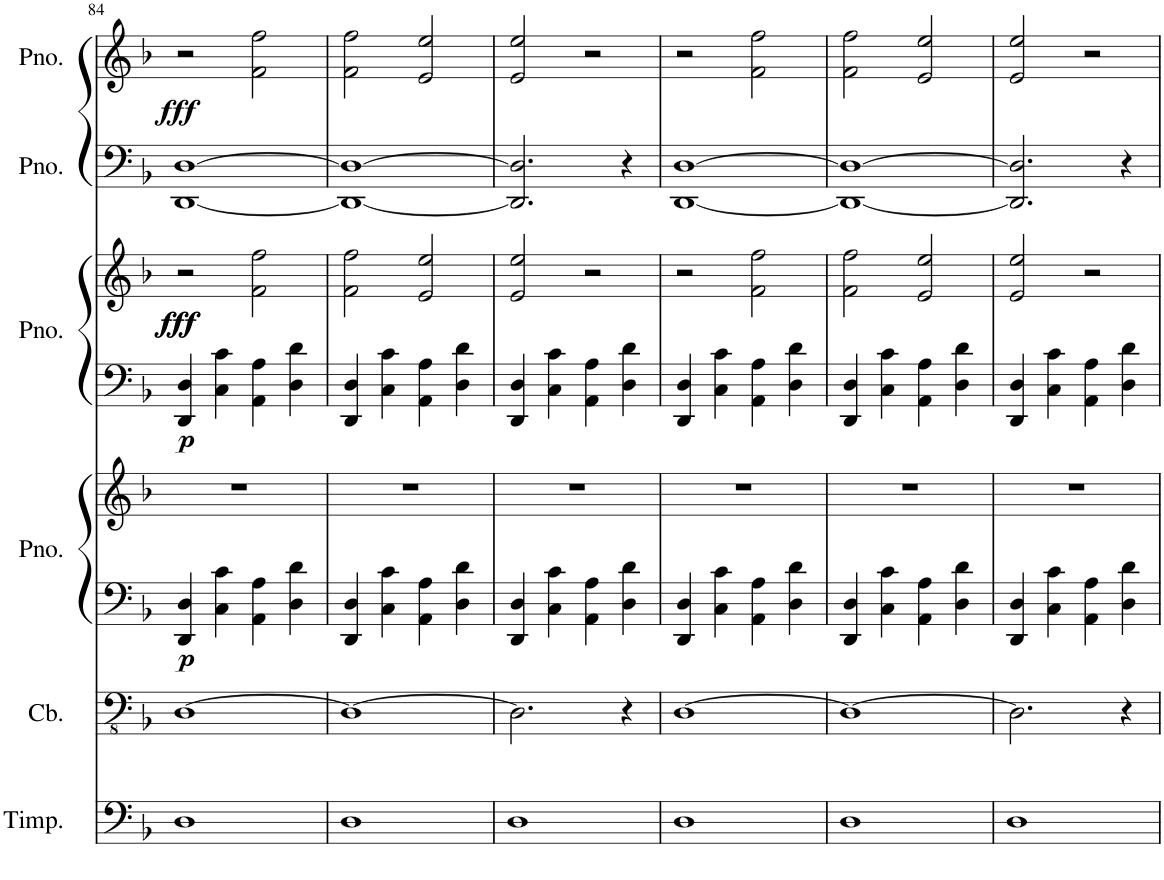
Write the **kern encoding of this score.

**kern	**kern	**kern	**kern	**dynam	**kern	**kern	**dynam	**kern	**kern	**dynam
*part6	*part5	*part4	*part4	*part4	*part3	*part3	*part3	*part2	*part1	*part1
*staff8	*staff7	*staff6	*staff5	*staff5/6	*staff4	*staff3	*staff3/4	*staff2	*staff1	*staff1
*I"Timpani	*I"Double Bass	*I"Piano	*	*	*I"Piano	*	*	*I"Piano	*I"Piano	*
*I'Timp.	*	*I'Pno.	*	*	*I'Pno.	*	*	*I'Pno.	*I'Pno.	*
!!LO:PB:g=z
*clefF4	*clefFv4	*clefF4	*clefG2	*	*clefF4	*clefG2	*	*clefF4	*clefG2	*
*	*Trd7c12	*	*	*	*	*	*	*	*	*
*k[b-]	*k[b-]	*k[b-]	*k[b-]	*	*k[b-]	*k[b-]	*	*k[b-]	*k[b-]	*
*M4/4	*M4/4	*M4/4	*M4/4	*	*M4/4	*M4/4	*	*M4/4	*M4/4	*
=84	=84	=84	=84	=84	=84	=84	=84	=84	=84	=84
!	!	!	!	!LO:DY:b=2	!	!	!LO:DY:b=2	!	!	!
!	!	!	!	!	!	!	!LO:DY:n=1:b	!	!	!
!	!	!	!	!	!	!	!LO:DY:n=2:b	!	!	!LO:DY:b
1D	[1DD	4DD/ 4D/	1r	p	4DD/ 4D/	2r	p fff fff	[1DD [1D	2r	fff
.	.	4C\ 4c\	.	.	4C\ 4c\	.	.	.	.	.
.	.	4AA\ 4A\	.	.	4AA\ 4A\	2f\ 2ff\	.	.	2f\ 2ff\	.
.	.	4D\ 4d\	.	.	4D\ 4d\	.	.	.	.	.
=85	=85	=85	=85	=85	=85	=85	=85	=85	=85	=85
1D	1DD_	4DD/ 4D/	1r	.	4DD/ 4D/	2f\ 2ff\	.	[1DD [1D	2f\ 2ff\	.
.	.	4C\ 4c\	.	.	4C\ 4c\	.	.	.	.	.
.	.	4AA\ 4A\	.	.	4AA\ 4A\	2e/ 2ee/	.	.	2e/ 2ee/	.
.	.	4D\ 4d\	.	.	4D\ 4d\	.	.	.	.	.
=86	=86	=86	=86	=86	=86	=86	=86	=86	=86	=86
1D	2.DD\]	4DD/ 4D/	1r	.	4DD/ 4D/	2e/ 2ee/	.	2.DD/ 2.D/	2e/ 2ee/	.
.	.	4C\ 4c\	.	.	4C\ 4c\	.	.	.	.	.
.	.	4AA\ 4A\	.	.	4AA\ 4A\	2r	.	.	2r	.
.	4r	4D\ 4d\	.	.	4D\ 4d\	.	.	4r	.	.
=87	=87	=87	=87	=87	=87	=87	=87	=87	=87	=87
1D	[1DD	4DD/ 4D/	1r	.	4DD/ 4D/	2r	.	[1DD [1D	2r	.
.	.	4C\ 4c\	.	.	4C\ 4c\	.	.	.	.	.
.	.	4AA\ 4A\	.	.	4AA\ 4A\	2f\ 2ff\	.	.	2f\ 2ff\	.
.	.	4D\ 4d\	.	.	4D\ 4d\	.	.	.	.	.
=88	=88	=88	=88	=88	=88	=88	=88	=88	=88	=88
1D	1DD_	4DD/ 4D/	1r	.	4DD/ 4D/	2f\ 2ff\	.	[1DD [1D	2f\ 2ff\	.
.	.	4C\ 4c\	.	.	4C\ 4c\	.	.	.	.	.
.	.	4AA\ 4A\	.	.	4AA\ 4A\	2e/ 2ee/	.	.	2e/ 2ee/	.
.	.	4D\ 4d\	.	.	4D\ 4d\	.	.	.	.	.
=89	=89	=89	=89	=89	=89	=89	=89	=89	=89	=89
1D	2.DD\]	4DD/ 4D/	1r	.	4DD/ 4D/	2e/ 2ee/	.	2.DD/ 2.D/	2e/ 2ee/	.
.	.	4C\ 4c\	.	.	4C\ 4c\	.	.	.	.	.
.	.	4AA\ 4A\	.	.	4AA\ 4A\	2r	.	.	2r	.
.	4r	4D\ 4d\	.	.	4D\ 4d\	.	.	4r	.	.
=	=	=	=	=	=	=	=	=	=	=
*-	*-	*-	*-	*-	*-	*-	*-	*-	*-	*-
